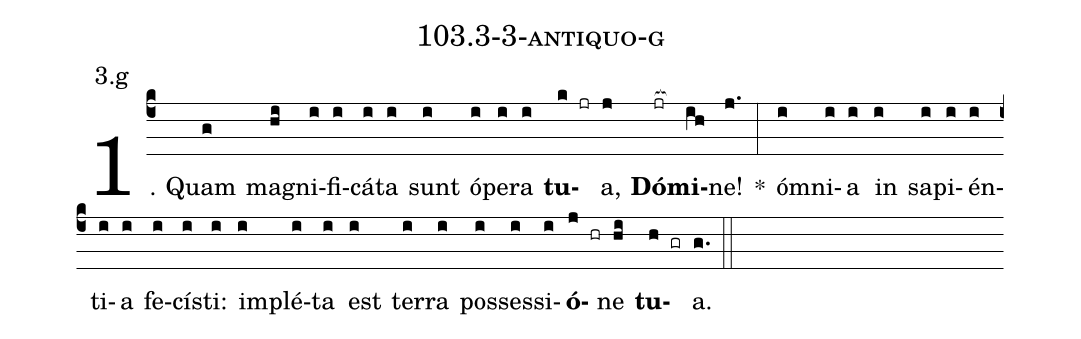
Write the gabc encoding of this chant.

name: 103.3-3-antiquo-g;
annotation: 3.g;
%%
(c4)1. Quam(g) ma(hi)gni(i)fi(i)cá(i)ta(i) sunt(i) ó(i)pe(i)ra(i) <b>tu</b>(k jr)a,(j) <b>Dó</b>(jr[ocb:1{])<b>mi</b>(ih[ocb:0}])ne!(j.) *(:) óm(i)ni(i)a(i) in(i) sa(i)pi(i)én(i)ti(i)a(i) fe(i)cís(i)ti:(i) im(i)plé(i)ta(i) est(i) ter(i)ra(i) pos(i)ses(i)si(i)<b>ó</b>(j hr)ne(hi) <b>tu</b>(h gr)a.(g.) (::)


%E(i) u(i) o(j) u(hi) a(h) e.(g.) (::)
